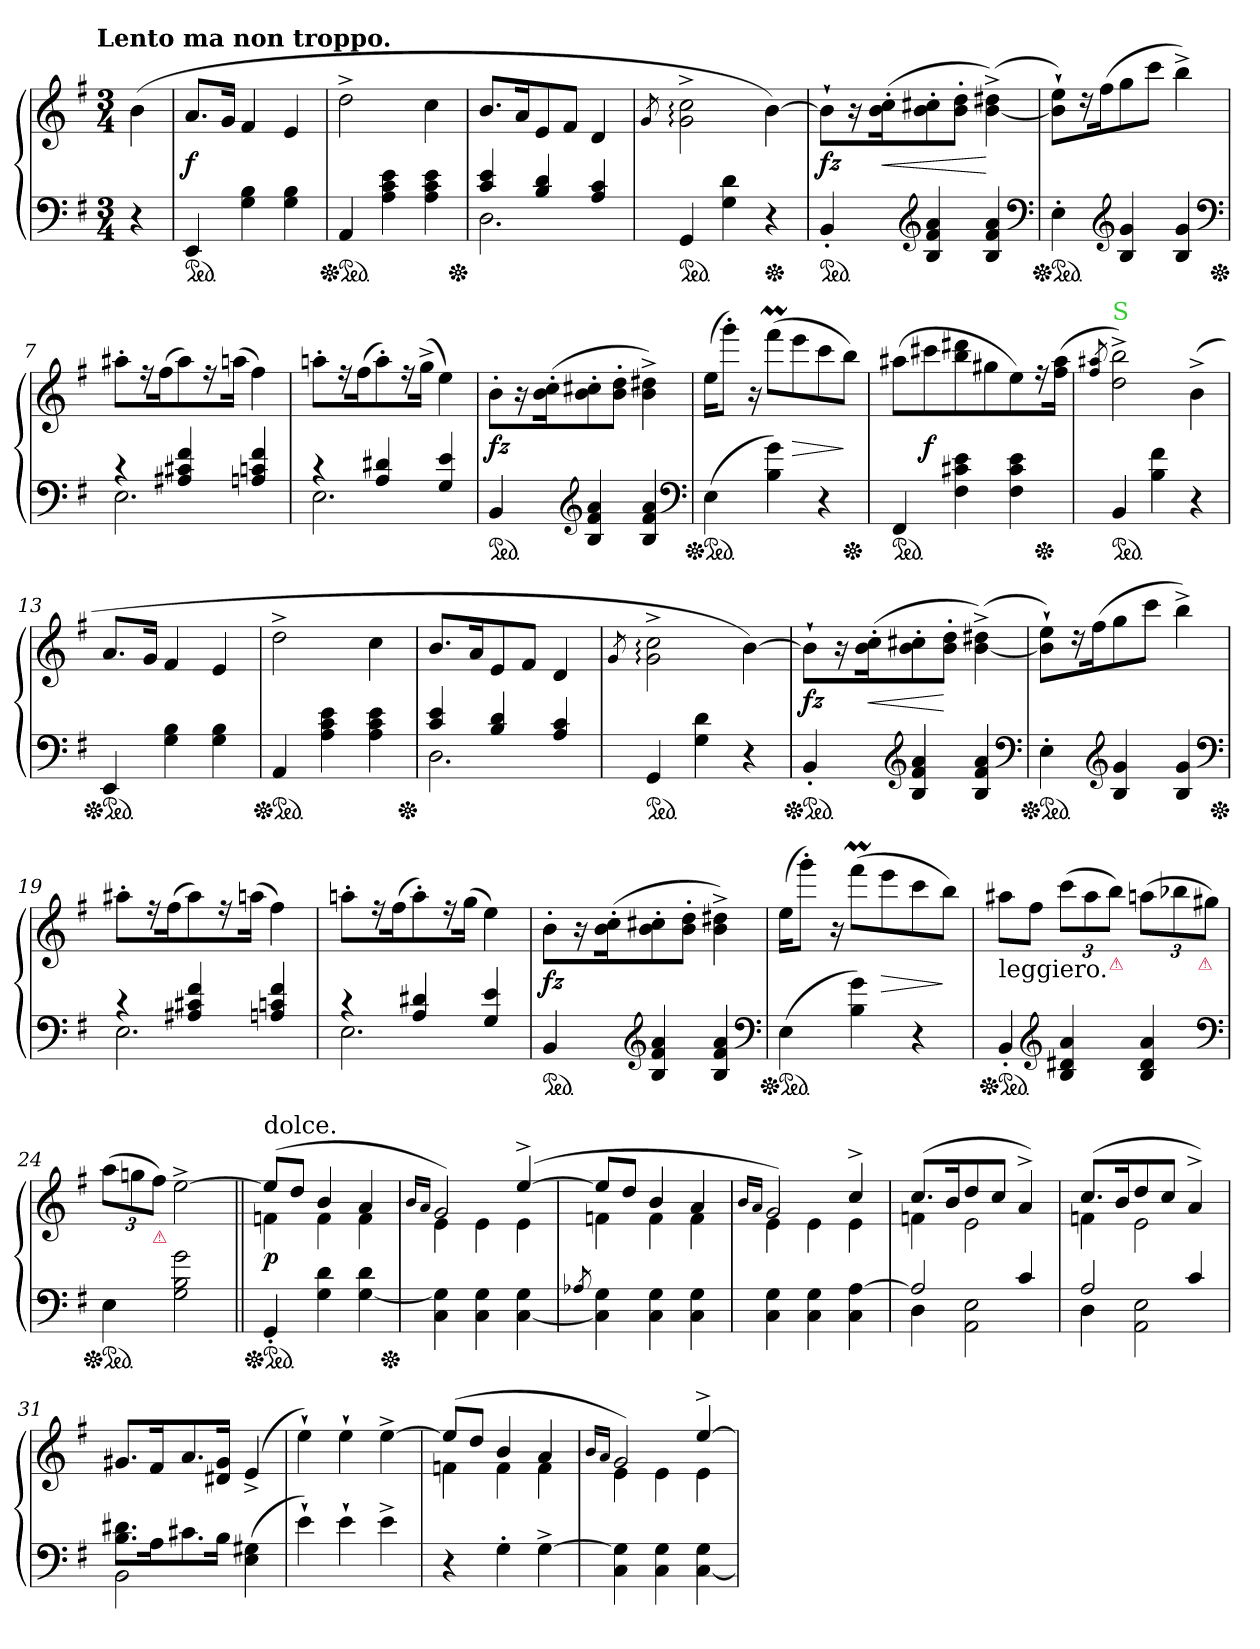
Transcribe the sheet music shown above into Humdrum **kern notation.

**kern	**kern	**dynam
*part1	*part1	*part1
*staff2	*staff1	*staff1/2
*clefF4	*clefG2	*
*k[f#]	*k[f#]	*
*e:	*e:	*
!!LO:TX:omd:t=Lento ma non troppo.
*M3/4	*M3/4	*
*MM144	*MM144	*
=	=	=
4r	(>4b	.
=1	=1	=1
*ped	*	*
4EE	8.aL	f
.	16gJk	.
4G 4B	4f#	.
4G 4B	4e	.
=2	=2	=2
*Xped	*	*
*ped	*	*
4AA	2dd^	.
4A 4c 4e	.	.
4A 4c 4e	4cc	.
*Xped	*	*
=3	=3	=3
*^	*	*
4c 4e	2.D	8.bL	.
.	.	16aK	.
4B 4d	.	8e	.
.	.	8f#J	.
4A 4c	.	4d	.
*v	*v	*	*
=4	=4	=4
.	8qg/	.
*ped	*	*
4GG	2g:^\ 2cc:^\	.
4G 4d	.	.
*Xped	*	*
4r	[4b)	.
=5	=5	=5
*ped	*	*
4BB'	8b`L]	fz
.	16r	.
.	(>16b' 16cc'K	<
*clefG2	*	*
4B 4f# 4a	8b' 8cc#X'	.
.	8b' 8dd'J	.
4B 4f# 4a	([4b^< 4dd#X^<)	[
*clefF4	*	*
=6	=6	=6
*Xped	*	*
*ped	*	*
4E'	8b]` 8ee`L)	.
.	16r	.
.	(>16ff#K	.
*clefG2	*	*
4B 4g	8gg	.
.	8cccJ	.
4B 4g	4bb^<)	.
*clefF4	*	*
*Xped	*	*
=7	=7	=7
*^	*	*
4r	2.E	8aa#X'L	.
.	.	16r	.
.	.	(>16ff#K	.
4A#X 4c#X 4f#	.	8aa#)	.
.	.	16r	.
.	.	(>16aanJk	.
4An 4cn 4f#	.	4ff#)	.
=8	=8	=8	=8
4r	2.E	8aan'L	.
.	.	16r	.
.	.	(>16ff#K	.
4A 4d#X	.	8aa')	.
.	.	16r	.
.	.	(>16gg^Jk	.
4G 4e	.	4ee)	.
*v	*v	*	*
=9	=9	=9
*ped	*	*
4BB	8b'L	fz
.	16r	.
.	(>16b' 16cc'K	.
*clefG2	*	*
4B 4f# 4a	8b' 8cc#X'	.
.	8b' 8dd'J	.
4B 4f# 4a	4b^< 4dd#X^<)	.
*clefF4	*	*
=10	=10	=10
*Xped	*	*
*ped	*	*
(>4E	(>16eeKL	.
.	8ggg'J)	.
.	16r	.
4B 4g)	(>8fff#mL	.
.	8eee	>
4r	8ccc	.
*Xped	*	*
.	8bbJ)	]
=11	=11	=11
*ped	*	*
4FF#	(>8aa#XL	.
.	8ccc#X	f
4F# 4c#X 4e	8bb 8ddd#X	.
.	8gg#X	.
4F# 4c# 4e	8ee)	.
*Xped	*	*
.	16r	.
.	(>16ff# 16aa#Jk	.
=12	=12	=12
.	8qff#/ 8qaa#X/	.
!	!LO:TX:a:color=limegreen:t=S	!
*ped	*	*
4BB	2dd^< 2bb^<)	.
4B 4f#	.	.
4r	(>4b^<	.
=13	=13	=13
*Xped	*	*
*ped	*	*
4EE	8.aL	.
.	16gJk	.
4G 4B	4f#	.
4G 4B	4e	.
=14	=14	=14
*Xped	*	*
*ped	*	*
4AA	2dd^	.
4A 4c 4e	.	.
4A 4c 4e	4cc	.
*Xped	*	*
=15	=15	=15
*^	*	*
4c 4e	2.D	8.bL	.
.	.	16aK	.
4B 4d	.	8e	.
.	.	8f#J	.
4A 4c	.	4d	.
*v	*v	*	*
=16	=16	=16
.	8qg/	.
*ped	*	*
4GG	2g:^\ 2cc:^\	.
4G 4d	.	.
4r	[4b)	.
=17	=17	=17
*Xped	*	*
*ped	*	*
4BB'	8b`L]	fz
.	16r	.
.	(>16b' 16cc'K	<
*clefG2	*	*
4B 4f# 4a	8b' 8cc#X'	.
.	8b' 8dd'J	[
4B 4f# 4a	(>[4b^< 4dd#X^<)	.
*clefF4	*	*
=18	=18	=18
*Xped	*	*
*ped	*	*
4E'	8b]` 8ee`L)	.
.	16r	.
.	(>16ff#K	.
*clefG2	*	*
4B 4g	8gg	.
.	8cccJ	.
4B 4g	4bb^<)	.
*clefF4	*	*
*Xped	*	*
=19	=19	=19
*^	*	*
4r	2.E	8aa#X'L	.
.	.	16r	.
.	.	(>16ff#K	.
4A#X 4c#X 4f#	.	8aa#)	.
.	.	16r	.
.	.	(>16aanJk	.
4An 4cn 4f#	.	4ff#)	.
=20	=20	=20	=20
4r	2.E	8aan'L	.
.	.	16r	.
.	.	(>16ff#K	.
4A 4d#X	.	8aa')	.
.	.	16r	.
.	.	(>16ggJk	.
4G 4e	.	4ee)	.
*v	*v	*	*
=21	=21	=21
*ped	*	*
4BB	8b'L	fz
.	16r	.
.	(>16b' 16cc'K	.
*clefG2	*	*
4B 4f# 4a	8b' 8cc#X'	.
.	8b' 8dd'J	.
4B 4f# 4a	4b^< 4dd#X^<)	.
*clefF4	*	*
=22	=22	=22
*Xped	*	*
*ped	*	*
(>4E	(>16eeKL	.
.	8ggg'J)	.
.	16r	.
4B 4g)	(>8fff#mL	.
.	8eee	>
4r	8ccc	.
.	8bbJ)	]
=23	=23	=23
!	!LO:TX:b:t=leggiero.	!
*Xped	*	*
*ped	*	*
4BB'	8aa#XL	.
.	8ff#J	.
*clefG2	*	*
4B 4d#X 4a	(>12cccL	.
.	12aa#	.
!	!LO:TX:b:color=crimson:t=⚠	!
.	12bbJ)	.
4B 4d# 4a	(>12aanL	.
.	12bb-X	.
!	!LO:TX:b:color=crimson:t=⚠	!
.	12gg#XJ)	.
*clefF4	*	*
=24	=24	=24
*Xped	*	*
*ped	*	*
4E	(>12aaL	.
.	12ggn	.
!	!LO:TX:b:color=crimson:t=⚠	!
.	12ff#J)	.
2G 2B 2g	[2ee^<	.
=25||	=25||	=25||
*	*^	*
!	!LO:TX:a:t=dolce.	!	!
*Xped	*	*	*
*ped	*	*	*
4GG'	(>8eeL]	4fn	p
.	8ddJ	.	.
4G 4d	4b	4f	.
[4G 4d	4a	4f	.
*Xped	*	*	*
=26	=26	=26	=26
.	16qb/LL	.	.
.	16qa/JJ	.	.
4C 4G]	2g)	4e	.
4C 4G	.	4e	.
[4C 4G	(>[4ee^	4e	.
=27	=27	=27	=27
8qA-X/	.	.	.
4C] 4G	8eeL]	4fn	.
.	8ddJ	.	.
4C 4G	4b	4f	.
4C 4G	4a	4f	.
=28	=28	=28	=28
.	16qb/LL	.	.
.	16qa/JJ	.	.
4C 4G	2g)	4e	.
4C 4G	.	4e	.
4C [4A	4cc^	4e	.
=29	=29	=29	=29
*^	*	*	*
2A]	4D	(>8.ccL	4fn	.
.	.	16bK	.	.
.	2AA 2E	8dd	2e	.
.	.	8ccJ	.	.
4c	.	4a^)	.	.
=30	=30	=30	=30	=30
2A	4D	(>8.ccL	4fn	.
.	.	16bK	.	.
.	2AA 2E	8dd	2e	.
.	.	8ccJ	.	.
4c	.	4a^)	.	.
*	*	*v	*v	*
=31	=31	=31	=31
8.B\ 8.d#X\L	2BB	8.g#XL	.
16AK	.	16f#K	.
8.c#X\	.	8.a/	.
16BJk	.	16d#X 16g#Jk	.
(>4E 4G#X	4ryy	(<4e^>	.
*v	*v	*	*
=32	=32	=32
4e`)	4ee`)	.
4e`	4ee`	.
4e^	[4ee^	.
=33	=33	=33
*	*^	*
4r	(>8eeL]	4fn	.
.	8ddJ	.	.
4G'	4b	4f	.
[4G^	4a	4f	.
=34	=34	=34	=34
.	16qb/LL	.	.
.	16qa/JJ	.	.
4C 4G]	2g)	4e	.
4C 4G	.	4e	.
[4C 4G	[4ee^	4e	.
*	*v	*v	*
=	=	=
*-	*-	*-
